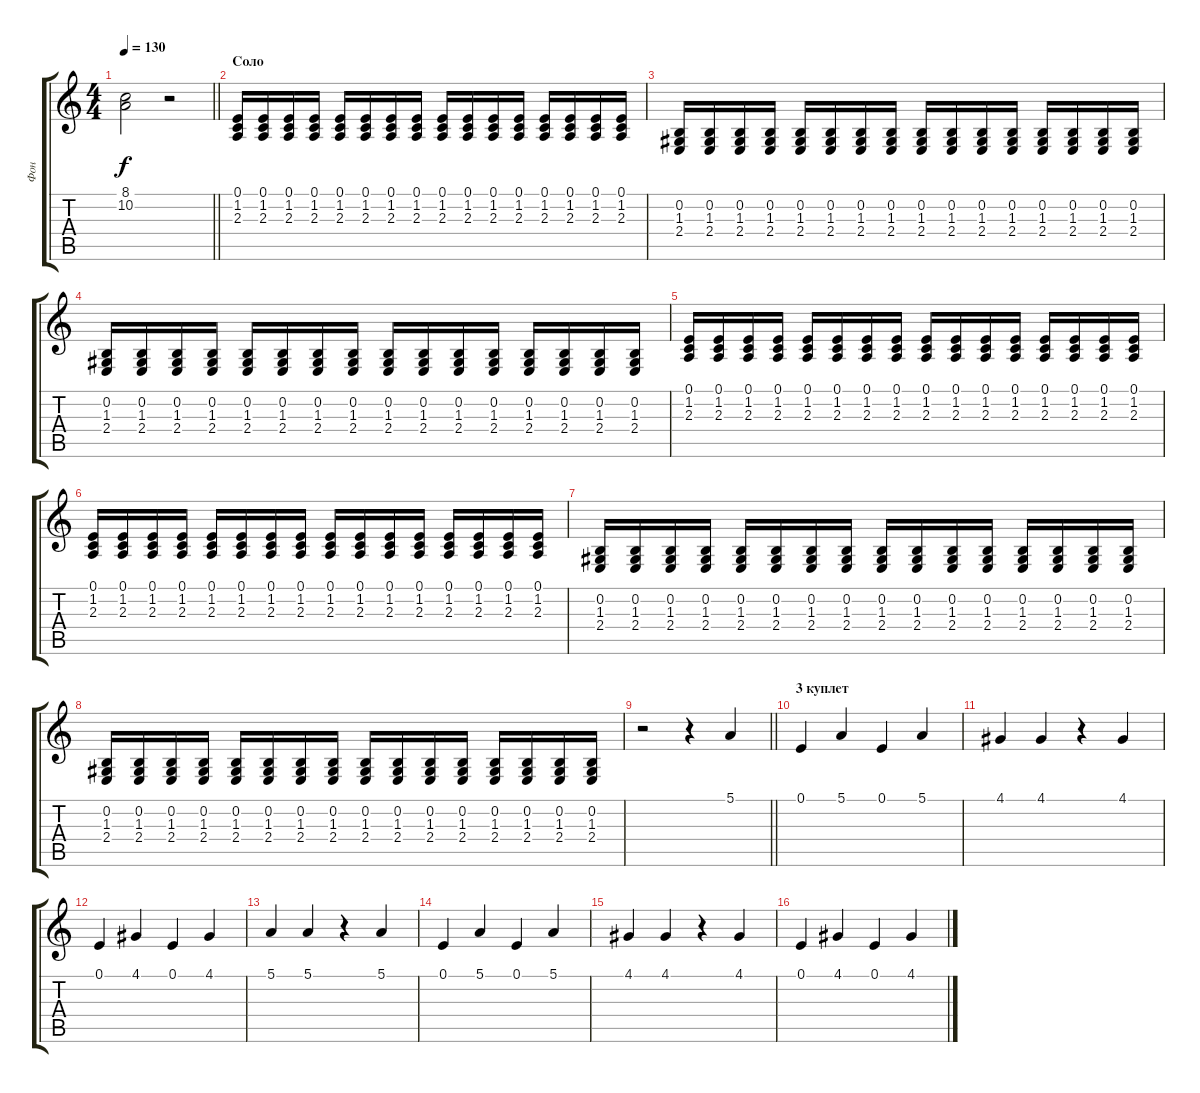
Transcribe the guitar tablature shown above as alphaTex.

\track ("Фон" "Фон") {instrument musicbox}
\staff {score tabs}
\tuning (E4 B3 G3 D3 A2 E2) {hide}
\ts (4 4)
\tempo 130
\clef g2
\barLineRight lightlight
\ks c
(8.1 10.2).2{dy f} r.2 |
\section ("" "Соло")
(0.1 1.2 2.3).16 (0.1 1.2 2.3).16 (0.1 1.2 2.3).16 (0.1 1.2 2.3).16 (0.1 1.2 2.3).16 (0.1 1.2 2.3).16 (0.1 1.2 2.3).16 (0.1 1.2 2.3).16 (0.1 1.2 2.3).16 (0.1 1.2 2.3).16 (0.1 1.2 2.3).16 (0.1 1.2 2.3).16 (0.1 1.2 2.3).16 (0.1 1.2 2.3).16 (0.1 1.2 2.3).16 (0.1 1.2 2.3).16 |
(0.2 1.3 2.4).16 (0.2 1.3 2.4).16 (0.2 1.3 2.4).16 (0.2 1.3 2.4).16 (0.2 1.3 2.4).16 (0.2 1.3 2.4).16 (0.2 1.3 2.4).16 (0.2 1.3 2.4).16 (0.2 1.3 2.4).16 (0.2 1.3 2.4).16 (0.2 1.3 2.4).16 (0.2 1.3 2.4).16 (0.2 1.3 2.4).16 (0.2 1.3 2.4).16 (0.2 1.3 2.4).16 (0.2 1.3 2.4).16 |
(0.2 1.3 2.4).16 (0.2 1.3 2.4).16 (0.2 1.3 2.4).16 (0.2 1.3 2.4).16 (0.2 1.3 2.4).16 (0.2 1.3 2.4).16 (0.2 1.3 2.4).16 (0.2 1.3 2.4).16 (0.2 1.3 2.4).16 (0.2 1.3 2.4).16 (0.2 1.3 2.4).16 (0.2 1.3 2.4).16 (0.2 1.3 2.4).16 (0.2 1.3 2.4).16 (0.2 1.3 2.4).16 (0.2 1.3 2.4).16 |
(0.1 1.2 2.3).16 (0.1 1.2 2.3).16 (0.1 1.2 2.3).16 (0.1 1.2 2.3).16 (0.1 1.2 2.3).16 (0.1 1.2 2.3).16 (0.1 1.2 2.3).16 (0.1 1.2 2.3).16 (0.1 1.2 2.3).16 (0.1 1.2 2.3).16 (0.1 1.2 2.3).16 (0.1 1.2 2.3).16 (0.1 1.2 2.3).16 (0.1 1.2 2.3).16 (0.1 1.2 2.3).16 (0.1 1.2 2.3).16 |
(0.1 1.2 2.3).16 (0.1 1.2 2.3).16 (0.1 1.2 2.3).16 (0.1 1.2 2.3).16 (0.1 1.2 2.3).16 (0.1 1.2 2.3).16 (0.1 1.2 2.3).16 (0.1 1.2 2.3).16 (0.1 1.2 2.3).16 (0.1 1.2 2.3).16 (0.1 1.2 2.3).16 (0.1 1.2 2.3).16 (0.1 1.2 2.3).16 (0.1 1.2 2.3).16 (0.1 1.2 2.3).16 (0.1 1.2 2.3).16 |
(0.2 1.3 2.4).16 (0.2 1.3 2.4).16 (0.2 1.3 2.4).16 (0.2 1.3 2.4).16 (0.2 1.3 2.4).16 (0.2 1.3 2.4).16 (0.2 1.3 2.4).16 (0.2 1.3 2.4).16 (0.2 1.3 2.4).16 (0.2 1.3 2.4).16 (0.2 1.3 2.4).16 (0.2 1.3 2.4).16 (0.2 1.3 2.4).16 (0.2 1.3 2.4).16 (0.2 1.3 2.4).16 (0.2 1.3 2.4).16 |
(0.2 1.3 2.4).16 (0.2 1.3 2.4).16 (0.2 1.3 2.4).16 (0.2 1.3 2.4).16 (0.2 1.3 2.4).16 (0.2 1.3 2.4).16 (0.2 1.3 2.4).16 (0.2 1.3 2.4).16 (0.2 1.3 2.4).16 (0.2 1.3 2.4).16 (0.2 1.3 2.4).16 (0.2 1.3 2.4).16 (0.2 1.3 2.4).16 (0.2 1.3 2.4).16 (0.2 1.3 2.4).16 (0.2 1.3 2.4).16 |
\barLineRight lightlight
r.2 r.4 5.1.4 |
\section ("" "3 куплет")
0.1.4 5.1.4 0.1.4 5.1.4 |
4.1.4 4.1.4 r.4 4.1.4 |
0.1.4 4.1.4 0.1.4 4.1.4 |
5.1.4 5.1.4 r.4 5.1.4 |
0.1.4 5.1.4 0.1.4 5.1.4 |
4.1.4 4.1.4 r.4 4.1.4 |
0.1.4 4.1.4 0.1.4 4.1.4
